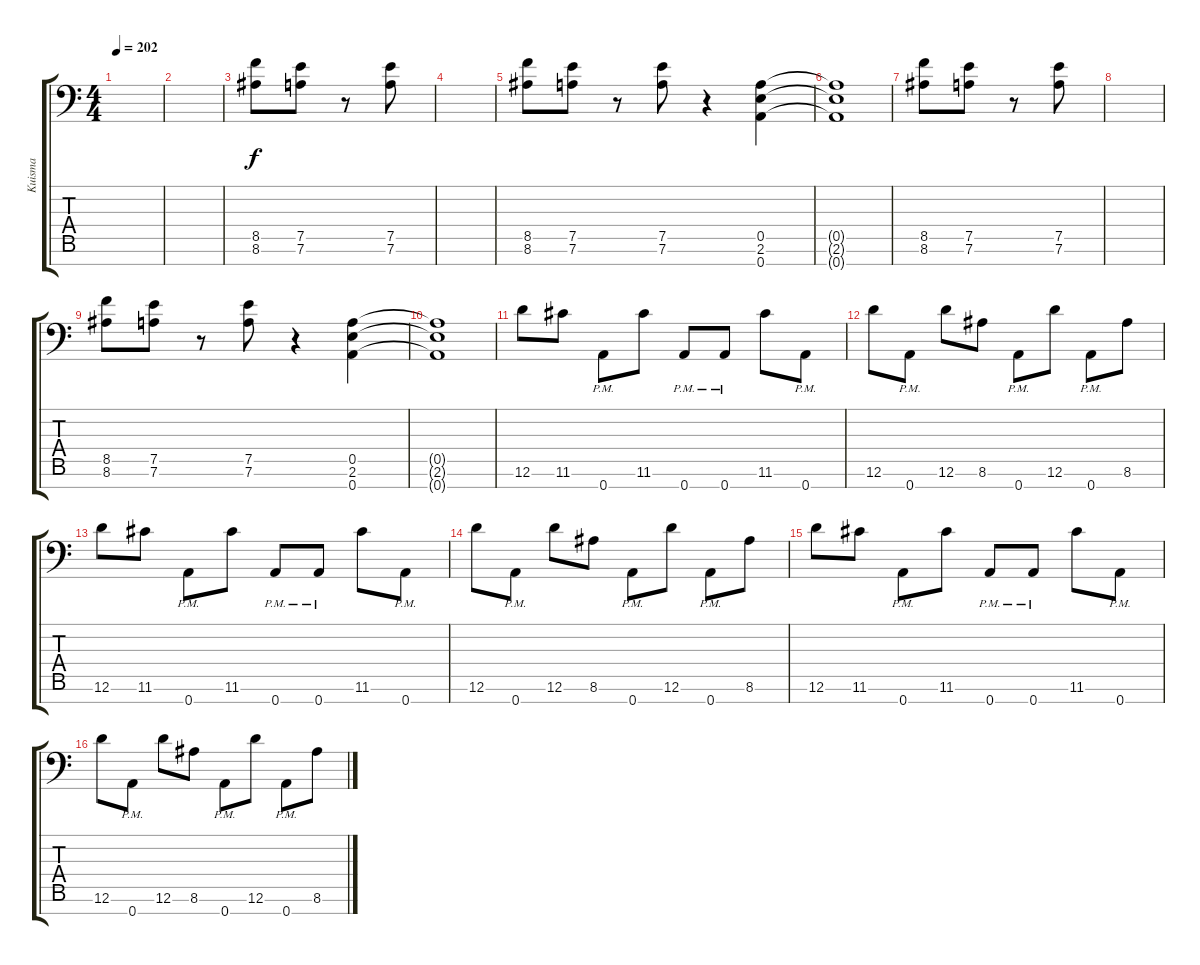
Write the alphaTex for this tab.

\track ("Kuisma" "Kuisma") {instrument distortionguitar}
\staff {score tabs}
\tuning (E4 B3 G3 D3 A2 D2 A1) {hide}
\ts (4 4)
\tempo 202
\clef f4
\ks c
|
|
(8.5 8.6).8 (7.5 7.6).8 r.8 (7.5 7.6).8 |
|
(8.5 8.6).8 (7.5 7.6).8 r.8 (7.5 7.6).8 r.4 (0.5 2.6 0.7).4 |
(0.5{t} 2.6{t} 0.7{t}).1 |
(8.5 8.6).8 (7.5 7.6).8 r.8 (7.5 7.6).8 |
|
(8.5 8.6).8 (7.5 7.6).8 r.8 (7.5 7.6).8 r.4 (0.5 2.6 0.7).4 |
(0.5{t} 2.6{t} 0.7{t}).1 |
12.6.8 11.6.8 0.7{pm}.8 11.6.8 0.7{pm}.8 0.7{pm}.8 11.6.8 0.7{pm}.8 |
12.6.8 0.7{pm}.8 12.6.8 8.6.8 0.7{pm}.8 12.6.8 0.7{pm}.8 8.6.8 |
12.6.8 11.6.8 0.7{pm}.8 11.6.8 0.7{pm}.8 0.7{pm}.8 11.6.8 0.7{pm}.8 |
12.6.8 0.7{pm}.8 12.6.8 8.6.8 0.7{pm}.8 12.6.8 0.7{pm}.8 8.6.8 |
12.6.8 11.6.8 0.7{pm}.8 11.6.8 0.7{pm}.8 0.7{pm}.8 11.6.8 0.7{pm}.8 |
12.6.8 0.7{pm}.8 12.6.8 8.6.8 0.7{pm}.8 12.6.8 0.7{pm}.8 8.6.8
